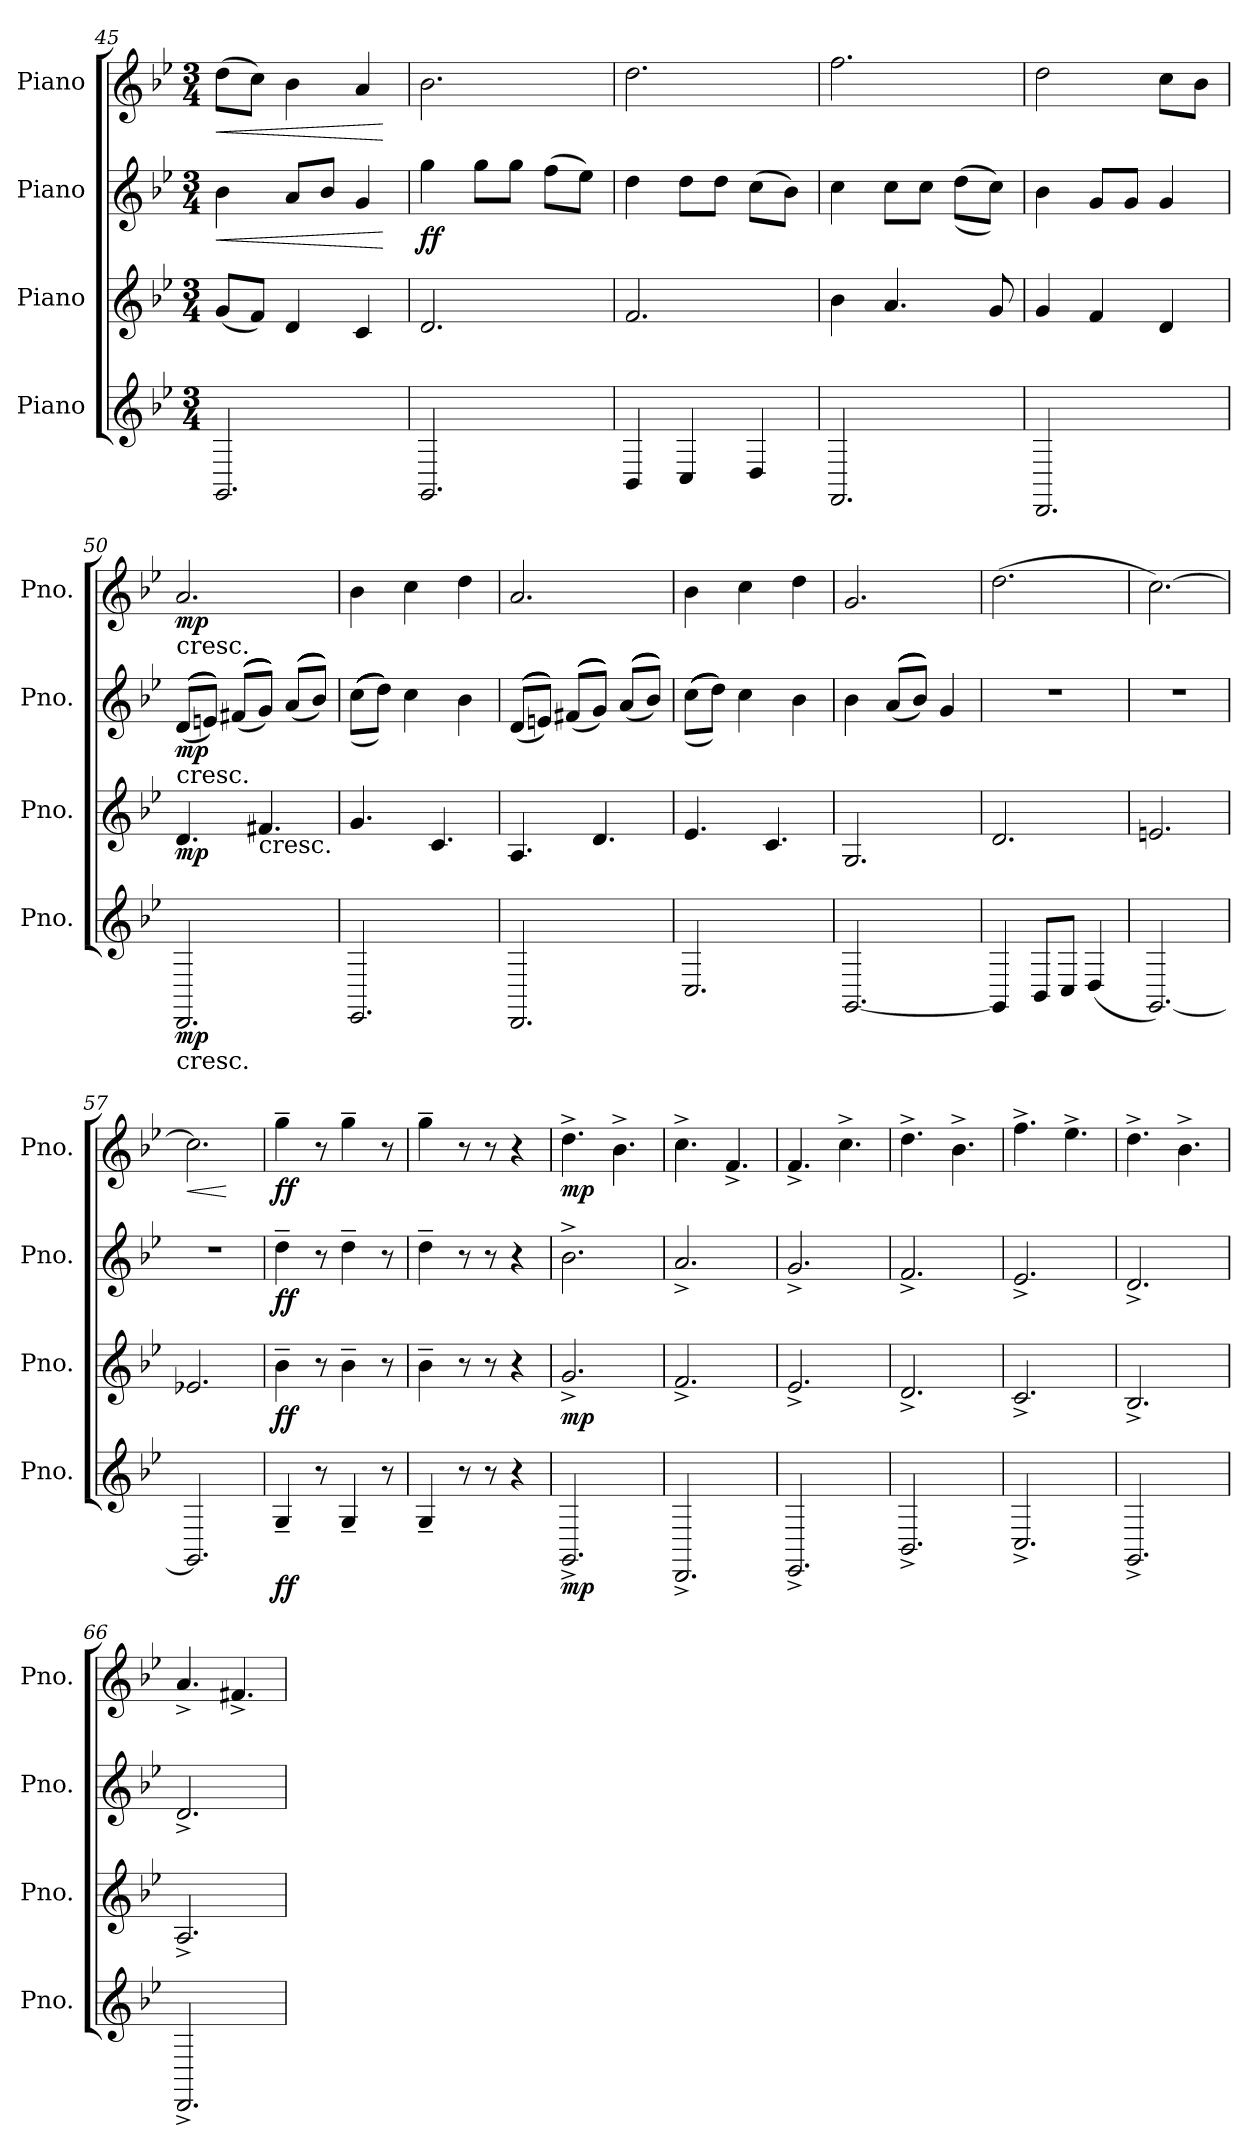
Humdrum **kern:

**kern	**dynam	**kern	**dynam	**kern	**dynam	**kern	**dynam
*part4	*part4	*part3	*part3	*part2	*part2	*part1	*part1
*staff4	*staff4	*staff3	*staff3	*staff2	*staff2	*staff1	*staff1
*I"Piano	*	*I"Piano	*	*I"Piano	*	*I"Piano	*
*I'Pno.	*	*I'Pno.	*	*I'Pno.	*	*I'Pno.	*
*clefG2	*	*clefG2	*	*clefG2	*	*clefG2	*
*k[b-e-]	*	*k[b-e-]	*	*k[b-e-]	*	*k[b-e-]	*
*M3/4	*	*M3/4	*	*M3/4	*	*M3/4	*
=45	=45	=45	=45	=45	=45	=45	=45
!	!	!	!	!	!LO:HP:b	!	!LO:HP:b
2.GG/	.	(<8g/L	.	4b-\	<	(>8dd\L	<
.	.	8f/J)	.	.	.	8cc\J)	.
.	.	4d/	.	8a/L	.	4b-\	.
.	.	.	.	8b-/J	.	.	.
.	.	4c/	.	4g/	.	4a/	.
.	.	.	.	.	[	.	[
=46	=46	=46	=46	=46	=46	=46	=46
!	!	!	!	!	!LO:DY:b	!	!
2.GG/	.	2.d/	.	4gg\	ff	2.b-\	.
.	.	.	.	8gg\L	.	.	.
.	.	.	.	8gg\J	.	.	.
.	.	.	.	(>8ff\L	.	.	.
.	.	.	.	8ee-\J)	.	.	.
=47	=47	=47	=47	=47	=47	=47	=47
4BB-/	.	2.f/	.	4dd\	.	2.dd\	.
4C/	.	.	.	8dd\L	.	.	.
.	.	.	.	8dd\J	.	.	.
4D/	.	.	.	(>8cc\L	.	.	.
.	.	.	.	8b-\J)	.	.	.
!!LO:PB:g=z
=48	=48	=48	=48	=48	=48	=48	=48
2.FF/	.	4b-\	.	4cc\	.	2.ff\	.
.	.	4.a/	.	8cc\L	.	.	.
.	.	.	.	8cc\J	.	.	.
.	.	.	.	(>(>8dd\L	.	.	.
.	.	8g/	.	8cc\J))	.	.	.
=49	=49	=49	=49	=49	=49	=49	=49
2.DD/	.	4g/	.	4b-\	.	2dd\	.
.	.	4f/	.	8g/L	.	.	.
.	.	.	.	8g/J	.	.	.
.	.	4d/	.	4g/	.	8cc\L	.
.	.	.	.	.	.	8b-\J	.
=50	=50	=50	=50	=50	=50	=50	=50
!	!	!	!	!	!	!LO:TX:b:t=cresc.	!
!	!	!	!	!LO:TX:b:t=cresc.	!	!	!
!LO:TX:b:t=cresc.	!	!	!	!	!	!	!
!	!LO:DY:b	!	!LO:DY:b	!	!LO:DY:b	!	!LO:DY:b
2.DD/	mp	4.d/	mp	(<(<(<(<(<8d/L	mp	2.a/	mp
.	.	.	.	8en/J)))))	.	.	.
.	.	.	.	(<(<(<(<(<8f#X/L	.	.	.
!	!	!LO:TX:b:t=cresc.	!	!	!	!	!
.	.	4.f#X/	.	8g/J)))))	.	.	.
.	.	.	.	(<(<(<(<(<8a/L	.	.	.
.	.	.	.	8b-/J)))))	.	.	.
=51	=51	=51	=51	=51	=51	=51	=51
2.EE-/	.	4.g/	.	(>(>(>(>(>8cc\L	.	4b-\	.
.	.	.	.	8dd\J)))))	.	.	.
.	.	.	.	4cc\	.	4cc\	.
.	.	4.c/	.	.	.	.	.
.	.	.	.	4b-\	.	4dd\	.
=52	=52	=52	=52	=52	=52	=52	=52
2.DD/	.	4.A/	.	(<(<(<(<(<8d/L	.	2.a/	.
.	.	.	.	8en/J)))))	.	.	.
.	.	.	.	(<(<(<(<(<8f#X/L	.	.	.
.	.	4.d/	.	8g/J)))))	.	.	.
.	.	.	.	(<(<(<(<(<8a/L	.	.	.
.	.	.	.	8b-/J)))))	.	.	.
=53	=53	=53	=53	=53	=53	=53	=53
2.C/	.	4.e-/	.	(>(>(>(>(>8cc\L	.	4b-\	.
.	.	.	.	8dd\J)))))	.	.	.
.	.	.	.	4cc\	.	4cc\	.
.	.	4.c/	.	.	.	.	.
.	.	.	.	4b-\	.	4dd\	.
=54	=54	=54	=54	=54	=54	=54	=54
[2.GG/	.	2.G/	.	4b-\	.	2.g/	.
.	.	.	.	(<(<(<(<(<8a/L	.	.	.
.	.	.	.	8b-/J)))))	.	.	.
.	.	.	.	4g/	.	.	.
!!LO:LB:g=z
=55	=55	=55	=55	=55	=55	=55	=55
4GG/]	.	2.d/	.	2.r	.	(>2.dd\	.
8BB-/L	.	.	.	.	.	.	.
8C/J	.	.	.	.	.	.	.
(<4D/	.	.	.	.	.	.	.
=56	=56	=56	=56	=56	=56	=56	=56
[2.GG/)	.	2.en/	.	2.r	.	[2.cc\)	.
=57	=57	=57	=57	=57	=57	=57	=57
!	!	!	!	!	!	!	!LO:HP:b
2.GG/]	.	2.e-X/	.	2.r	.	2.cc\]	<
.	.	.	.	.	.	.	[
=58	=58	=58	=58	=58	=58	=58	=58
!	!LO:DY:b	!	!LO:DY:b	!	!LO:DY:b	!	!LO:DY:b
4G~/	ff	4b-~\	ff	4dd~\	ff	4gg~\	ff
8r	.	8r	.	8r	.	8r	.
4G~/	.	4b-~\	.	4dd~\	.	4gg~\	.
8r	.	8r	.	8r	.	8r	.
=59	=59	=59	=59	=59	=59	=59	=59
4G~/	.	4b-~\	.	4dd~\	.	4gg~\	.
8r	.	8r	.	8r	.	8r	.
8r	.	8r	.	8r	.	8r	.
4r	.	4r	.	4r	.	4r	.
=60	=60	=60	=60	=60	=60	=60	=60
!	!LO:DY:b	!	!LO:DY:b	!	!LO:DY:b	!	!
!	!	!	!	!	!LO:DY:n=1:b	!	!
!	!	!	!	!	!LO:DY:n=2:b	!	!
!	!	!	!	!	!LO:DY:n=3:b	!	!
!	!	!	!	!	!LO:DY:n=4:b	!	!LO:DY:b
2.GG^/	mp	2.g^/	mp	2.b-^\	mp mp mp mp mp	4.dd^\	mp
.	.	.	.	.	.	4.b-^\	.
=61	=61	=61	=61	=61	=61	=61	=61
2.DD^/	.	2.f^/	.	2.a^/	.	4.cc^\	.
.	.	.	.	.	.	4.f^/	.
=62	=62	=62	=62	=62	=62	=62	=62
2.EE-^/	.	2.e-^/	.	2.g^/	.	4.f^/	.
.	.	.	.	.	.	4.cc^\	.
=63	=63	=63	=63	=63	=63	=63	=63
2.BB-^/	.	2.d^/	.	2.f^/	.	4.dd^\	.
.	.	.	.	.	.	4.b-^\	.
=64	=64	=64	=64	=64	=64	=64	=64
2.C^/	.	2.c^/	.	2.e-^/	.	4.ff^\	.
.	.	.	.	.	.	4.ee-^\	.
=65	=65	=65	=65	=65	=65	=65	=65
2.GG^/	.	2.B-^/	.	2.d^/	.	4.dd^\	.
.	.	.	.	.	.	4.b-^\	.
!!LO:PB:g=z
=66	=66	=66	=66	=66	=66	=66	=66
2.DD^/	.	2.A^/	.	2.d^/	.	4.a^/	.
.	.	.	.	.	.	4.f#X^/	.
=	=	=	=	=	=	=	=
*-	*-	*-	*-	*-	*-	*-	*-
